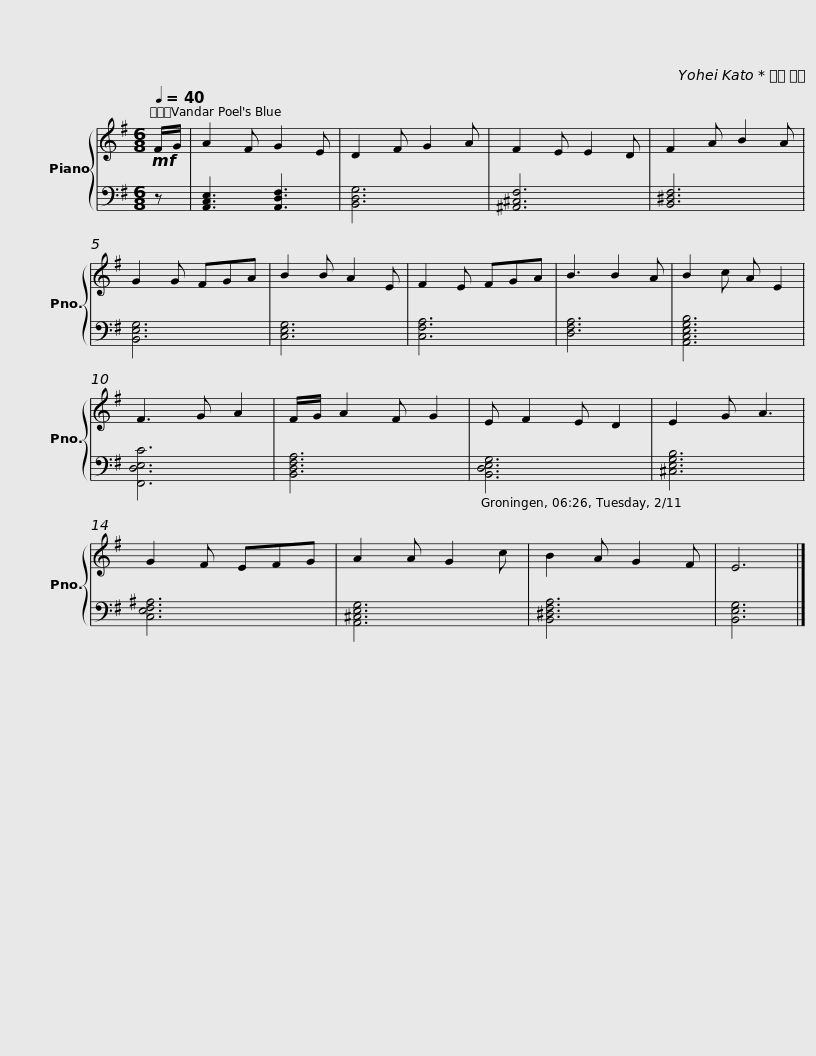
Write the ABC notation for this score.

X:1
%%score { 1 | 2 }
L:1/8
Q:1/4=40
M:6/8
I:linebreak $
K:G
V:1 treble
V:2 bass
V:1
!mf! F/G/ | A2 F G2 E | D2 F G2 A | F2 E E2 D | F2 A B2 A | %5
 G2 G FGA |$ B2 B A2 E | F2 E FGA | B3 B2 A | B2 c A E2 | %10
 F3 G A2 | F/G/ A2 F G2 |$ E F2 E D2 | E2 G A3 | G2 F EFG | %15
 A2 A G2 c | B2 A G2 F | E6 |] %18
V:2
 z | [A,,C,E,]3 [A,,D,F,]3 | [B,,D,G,]6 | [^A,,^C,F,]6 | [B,,^D,F,]6 | %5
 [B,,E,G,]6 |$ [C,E,G,]6 | [C,F,A,]6 | [D,F,A,]6 | [A,,C,E,G,B,]6 | %10
 [F,,D,E,C]6 | [B,,D,F,A,]6 |$ [B,,D,E,G,]6 | [^C,E,G,B,]6 | [C,E,F,^A,]6 | %15
 [A,,^C,E,G,]6 | [B,,^D,F,A,]6 | [B,,E,G,]6 |] %18
